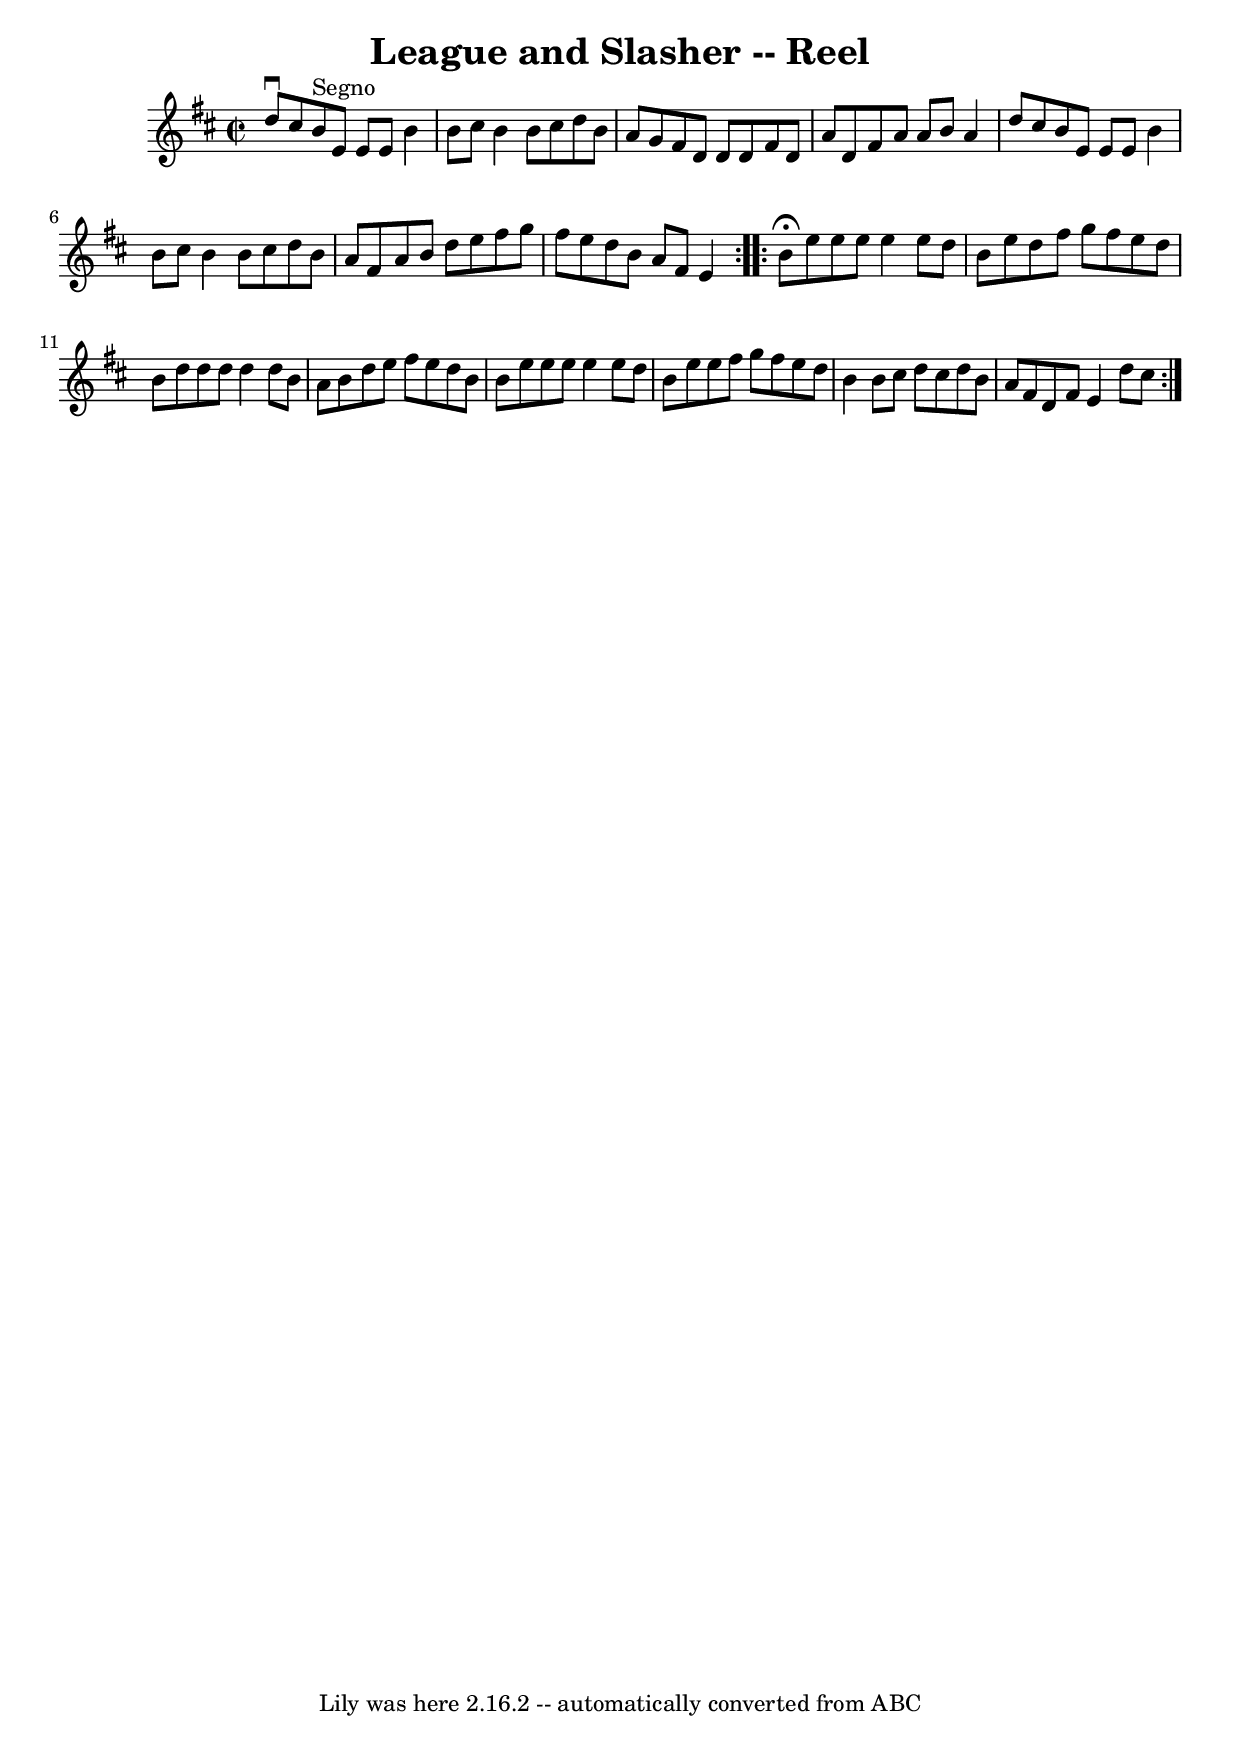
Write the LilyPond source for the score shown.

\version "2.7.40"
\include "Mammoth.ily"
\header {
	%% book = "Ryan's Mammoth Collection"
	crossRefNumber = "1"
	footnotes = ""
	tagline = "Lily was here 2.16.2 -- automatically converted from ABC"
	title = "League and Slasher -- Reel"
}
voicedefault =  {


\repeat volta 2 {
\override Staff.TimeSignature #'style = #'C
 \time 2/2 
\key e \dorian d''8^\downbow cis''8    |
 b'8^"Segno"  
 e'8 e'8 e'8 b'4 b'8 cis''8  |
 b'4 b'8 cis''8    
d''8 b'8 a'8 g'8  |
 fis'8 d'8 d'8 d'8 fis'8    
d'8 a'8 d'8  |
 fis'8 a'8 a'8 b'8 a'4 d''8    
cis''8  |
 b'8 e'8 e'8 e'8 b'4 b'8 cis''8  |
 
 b'4 b'8 cis''8 d''8 b'8 a'8 fis'8  |
 a'8 b'8    
d''8 e''8 fis''8 g''8 fis''8 e''8  |
 d''8 b'8 a'8 
 fis'8 e'4    } \repeat volta 2 { b'8^\fermata e''8 e''8 e''8 
 e''4 e''8 d''8  |
 b'8 e''8 d''8 fis''8 g''8    
fis''8 e''8 d''8  |
 b'8 d''8 d''8 d''8 d''4 d''8  
 b'8  |
 a'8 b'8 d''8 e''8 fis''8 e''8 d''8 b'8  
|
 b'8 e''8 e''8 e''8 e''4 e''8 d''8  |
   
b'8 e''8 e''8 fis''8 g''8 fis''8 e''8 d''8  |
 b'4 
 b'8 cis''8 d''8 cis''8 d''8 b'8  |
 a'8 fis'8    
d'8 fis'8 e'4 d''8 cis''8    }   
}

\score{
    <<

	\context Staff="default"
	{
	    \voicedefault 
	}

    >>
	\layout {
	}
	\midi {}
}
